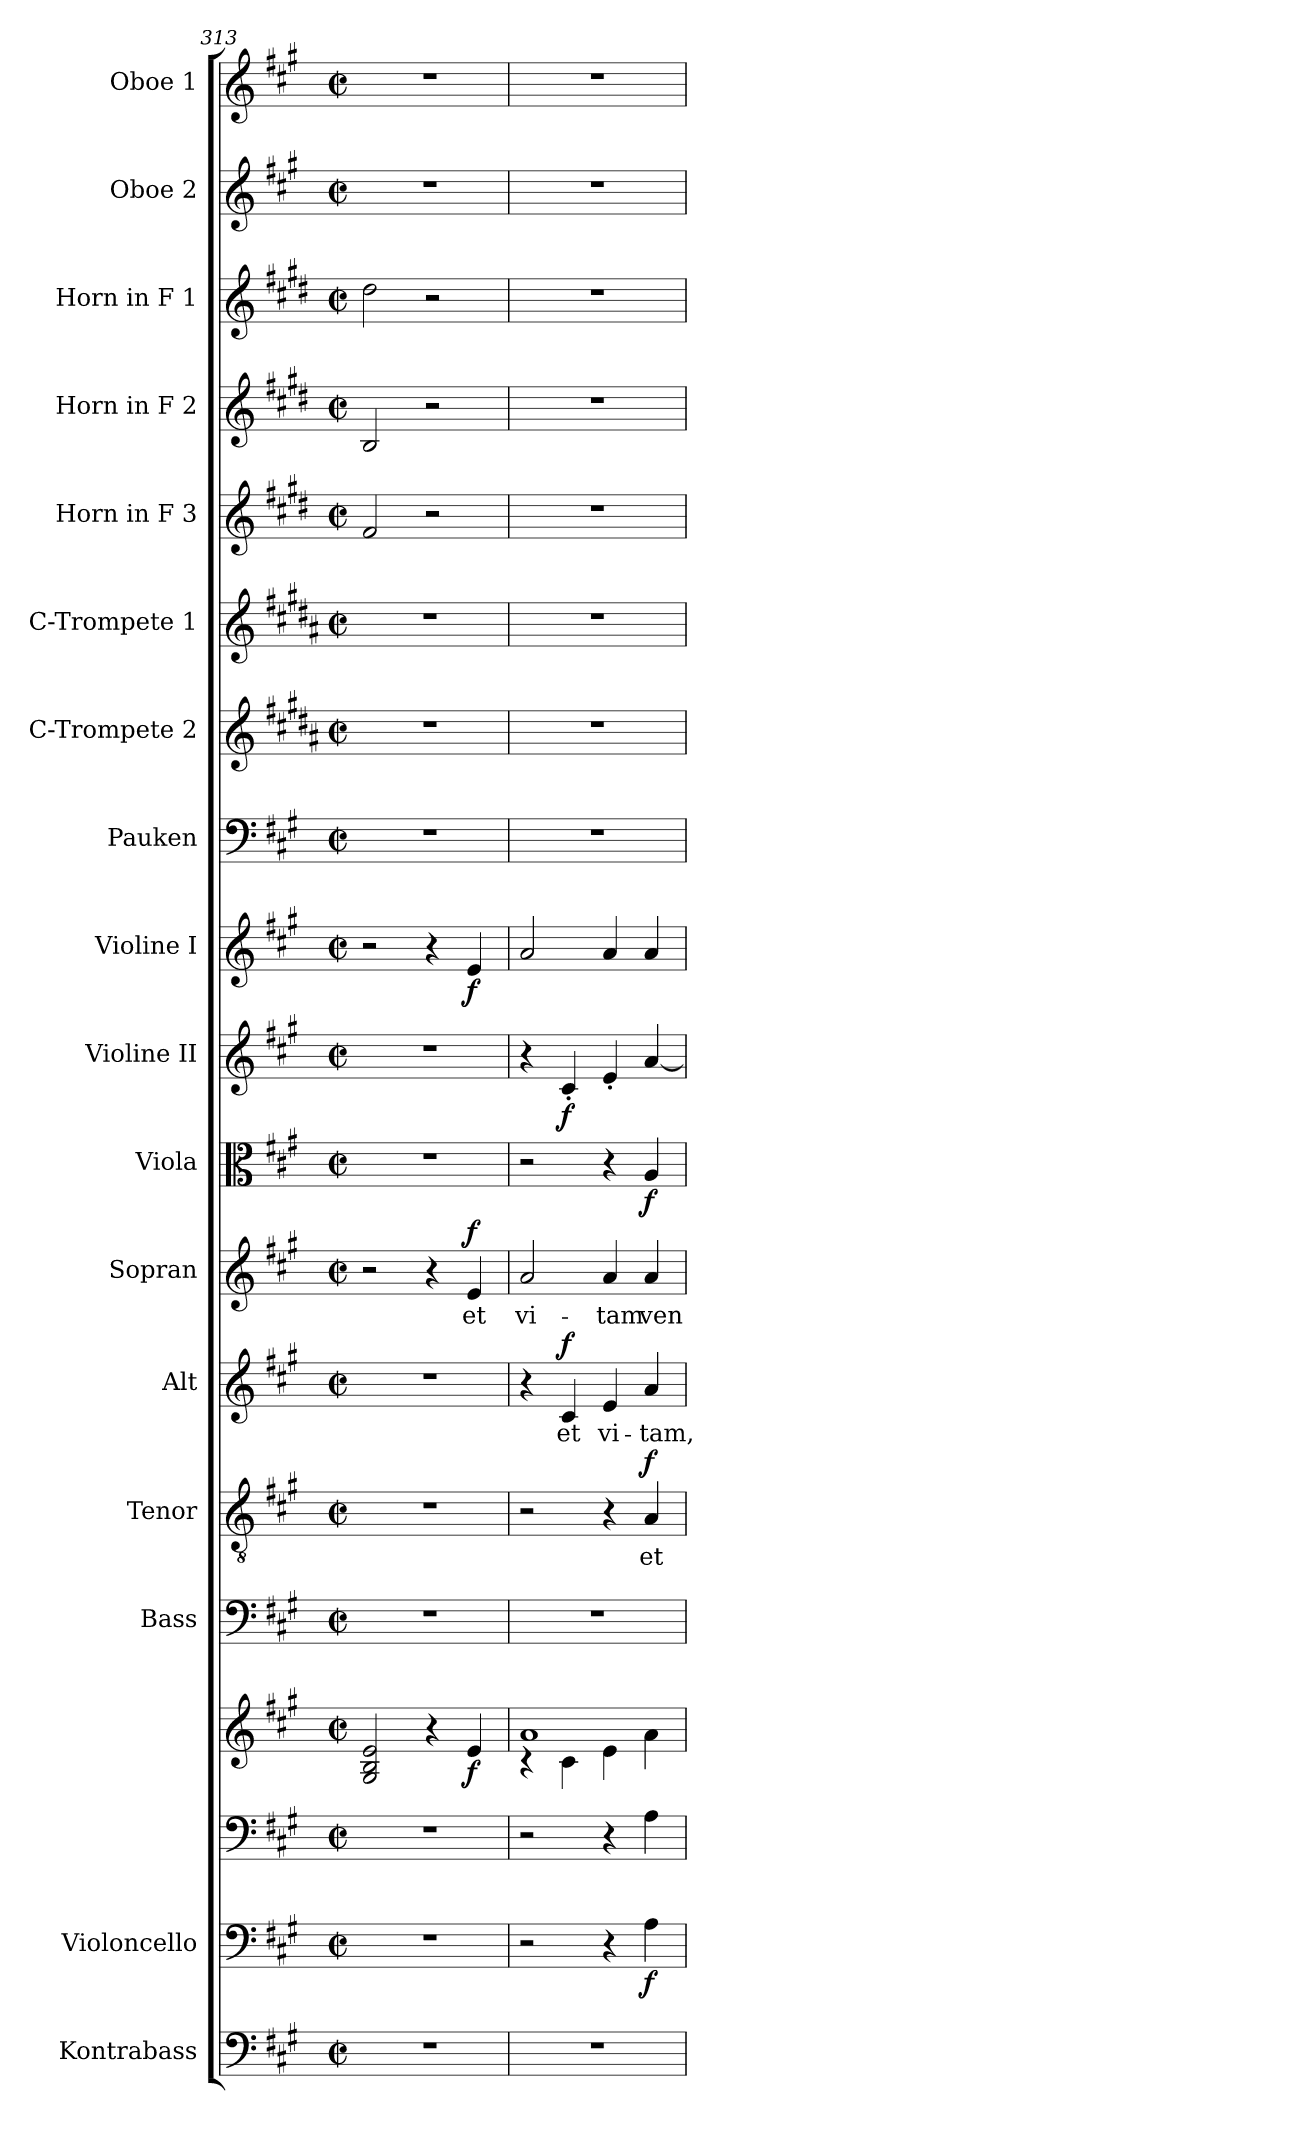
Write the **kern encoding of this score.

**kern	**kern	**dynam	**kern	**kern	**dynam	**kern	**kern	**text	**dynam	**kern	**text	**dynam	**kern	**text	**dynam	**kern	**dynam	**kern	**dynam	**kern	**dynam	**kern	**kern	**kern	**kern	**kern	**kern	**kern	**kern
*part18	*part17	*part17	*part16	*part16	*part16	*part15	*part14	*part14	*part14	*part13	*part13	*part13	*part12	*part12	*part12	*part11	*part11	*part10	*part10	*part9	*part9	*part8	*part7	*part6	*part5	*part4	*part3	*part2	*part1
*staff19	*staff18	*staff18	*staff17	*staff16	*staff16/17	*staff15	*staff14	*staff14	*staff14	*staff13	*staff13	*staff13	*staff12	*staff12	*staff12	*staff11	*staff11	*staff10	*staff10	*staff9	*staff9	*staff8	*staff7	*staff6	*staff5	*staff4	*staff3	*staff2	*staff1
*I"Kontrabass	*I"Violoncello	*	*	*	*	*I"Bass	*I"Tenor	*	*	*I"Alt	*	*	*I"Sopran	*	*	*I"Viola	*	*I"Violine II	*	*I"Violine I	*	*I"Pauken	*I"C-Trompete 2	*I"C-Trompete 1	*I"Horn in F 3	*I"Horn in F 2	*I"Horn in F 1	*I"Oboe 2	*I"Oboe 1
*I'Kb.	*I'Vc.	*	*	*	*	*I'B.	*I'T.	*	*	*I'A.	*	*	*I'S.	*	*	*I'Vla.	*	*I'Vl. II	*	*I'Vl. I	*	*I'Pk.	*I'C Trp. 2	*I'C Trp. 1	*	*	*	*I'Ob. 2	*I'Ob. 1
*clefF4	*clefF4	*	*clefF4	*clefG2	*	*clefF4	*clefGv2	*	*	*clefG2	*	*	*clefG2	*	*	*clefC3	*	*clefG2	*	*clefG2	*	*clefF4	*clefG2	*clefG2	*clefG2	*clefG2	*clefG2	*clefG2	*clefG2
*ITrd7c12	*	*	*	*	*	*	*	*	*	*	*	*	*	*	*	*	*	*	*	*	*	*	*ITrd1c2	*ITrd1c2	*ITrd4c7	*ITrd4c7	*ITrd4c7	*	*
*k[f#c#g#]	*k[f#c#g#]	*	*k[f#c#g#]	*k[f#c#g#]	*	*k[f#c#g#]	*k[f#c#g#]	*	*	*k[f#c#g#]	*	*	*k[f#c#g#]	*	*	*k[f#c#g#]	*	*k[f#c#g#]	*	*k[f#c#g#]	*	*k[f#c#g#]	*k[f#c#g#]	*k[f#c#g#]	*k[f#c#g#]	*k[f#c#g#]	*k[f#c#g#]	*k[f#c#g#]	*k[f#c#g#]
*A:	*A:	*	*A:	*A:	*	*A:	*A:	*	*	*A:	*	*	*A:	*	*	*A:	*	*A:	*	*A:	*	*A:	*A:	*A:	*A:	*A:	*A:	*A:	*A:
*M2/2	*M2/2	*	*M2/2	*M2/2	*	*M2/2	*M2/2	*	*	*M2/2	*	*	*M2/2	*	*	*M2/2	*	*M2/2	*	*M2/2	*	*M2/2	*M2/2	*M2/2	*M2/2	*M2/2	*M2/2	*M2/2	*M2/2
*met(c|)	*met(c|)	*	*met(c|)	*met(c|)	*	*met(c|)	*met(c|)	*	*	*met(c|)	*	*	*met(c|)	*	*	*met(c|)	*	*met(c|)	*	*met(c|)	*	*met(c|)	*met(c|)	*met(c|)	*met(c|)	*met(c|)	*met(c|)	*met(c|)	*met(c|)
=313	=313	=313	=313	=313	=313	=313	=313	=313	=313	=313	=313	=313	=313	=313	=313	=313	=313	=313	=313	=313	=313	=313	=313	=313	=313	=313	=313	=313	=313
1r	1r	.	1r	2G#/ 2B/ 2e/	.	1r	1r	.	.	1r	.	.	2r	.	.	1r	.	1r	.	2r	.	1r	1r	1r	2B/	2E/	2g#\	1r	1r
.	.	.	.	4r	.	.	.	.	.	.	.	.	4r	.	.	.	.	.	.	4r	.	.	.	.	2r	2r	2r	.	.
!	!	!	!	!	!LO:DY:b	!	!	!	!	!	!	!	!	!LO:LY:b	!LO:DY:a	!	!	!	!	!	!LO:DY:b	!	!	!	!	!	!	!	!
.	.	.	.	4e/	f	.	.	.	.	.	.	.	4e/	et	f	.	.	.	.	4e/	f	.	.	.	.	.	.	.	.
=314	=314	=314	=314	=314	=314	=314	=314	=314	=314	=314	=314	=314	=314	=314	=314	=314	=314	=314	=314	=314	=314	=314	=314	=314	=314	=314	=314	=314	=314
*	*	*	*	*^	*	*	*	*	*	*	*	*	*	*	*	*	*	*	*	*	*	*	*	*	*	*	*	*	*
!	!	!	!	!	!	!	!	!	!	!	!	!	!	!	!LO:LY:b	!	!	!	!	!	!	!	!	!	!	!	!	!	!	!
1r	2r	.	2r	1a	4rc	.	1r	2r	.	.	4r	.	.	2a/	vi-	.	2r	.	4r	.	2a/	.	1r	1r	1r	1r	1r	1r	1r	1r
!	!	!	!	!	!	!	!	!	!	!	!	!LO:LY:b	!LO:DY:a	!	!	!	!	!	!	!LO:DY:b	!	!	!	!	!	!	!	!	!	!
.	.	.	.	.	4c#\	.	.	.	.	.	4c#/	et	f	.	.	.	.	.	4c#'</	f	.	.	.	.	.	.	.	.	.	.
!	!	!	!	!	!	!	!	!	!	!	!	!LO:LY:b	!	!	!LO:LY:b	!	!	!	!	!	!	!	!	!	!	!	!	!	!	!
.	4r	.	4r	.	4e\	.	.	4r	.	.	4e/	vi-	.	4a/	-tam	.	4r	.	4e'</	.	4a/	.	.	.	.	.	.	.	.	.
!	!	!LO:DY:b	!	!	!	!	!	!	!LO:LY:b	!LO:DY:a	!	!LO:LY:b	!	!	!LO:LY:b	!	!	!LO:DY:b	!	!	!	!	!	!	!	!	!	!	!	!
.	4A\	f	4A\	.	4a\	.	.	4A/	et	f	4a/	-tam,	.	4a/	ven-	.	4A/	f	[4a/	.	4a/	.	.	.	.	.	.	.	.	.
*	*	*	*	*v	*v	*	*	*	*	*	*	*	*	*	*	*	*	*	*	*	*	*	*	*	*	*	*	*	*	*
=	=	=	=	=	=	=	=	=	=	=	=	=	=	=	=	=	=	=	=	=	=	=	=	=	=	=	=	=	=
*-	*-	*-	*-	*-	*-	*-	*-	*-	*-	*-	*-	*-	*-	*-	*-	*-	*-	*-	*-	*-	*-	*-	*-	*-	*-	*-	*-	*-	*-
